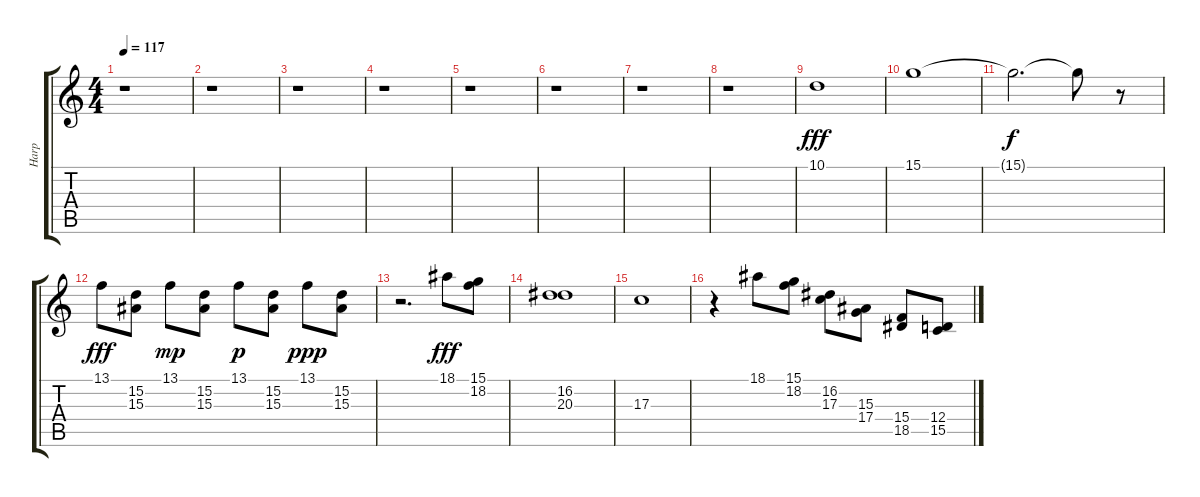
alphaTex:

\track ("Harp" "Harp") {instrument harmonica}
\staff {score tabs}
\tuning (E4 B3 G3 D3 A2 E2) {hide}
\ts (4 4)
\tempo 117
\clef g2
\ks c
r.1{dy f} |
r.1 |
r.1 |
r.1 |
r.1 |
r.1 |
r.1 |
r.1 |
10.1.1{dy fff} |
15.1.1 |
15.1{t}.2{d dy f} 15.1{t}.8 r.8 |
13.1.8{dy fff} (15.2 15.3).8 13.1.8{dy mp} (15.2 15.3).8 13.1.8{dy p} (15.2 15.3).8 13.1.8{dy ppp} (15.2 15.3).8 |
r.2{d} 18.1.8{dy fff} (15.1 18.2).8 |
(16.2 20.3).1 |
17.3.1 |
r.4 18.1.8 (15.1 18.2).8 (16.2 17.3).8 (15.3 17.4).8 (15.4 18.5).8 (12.4 15.5).8
